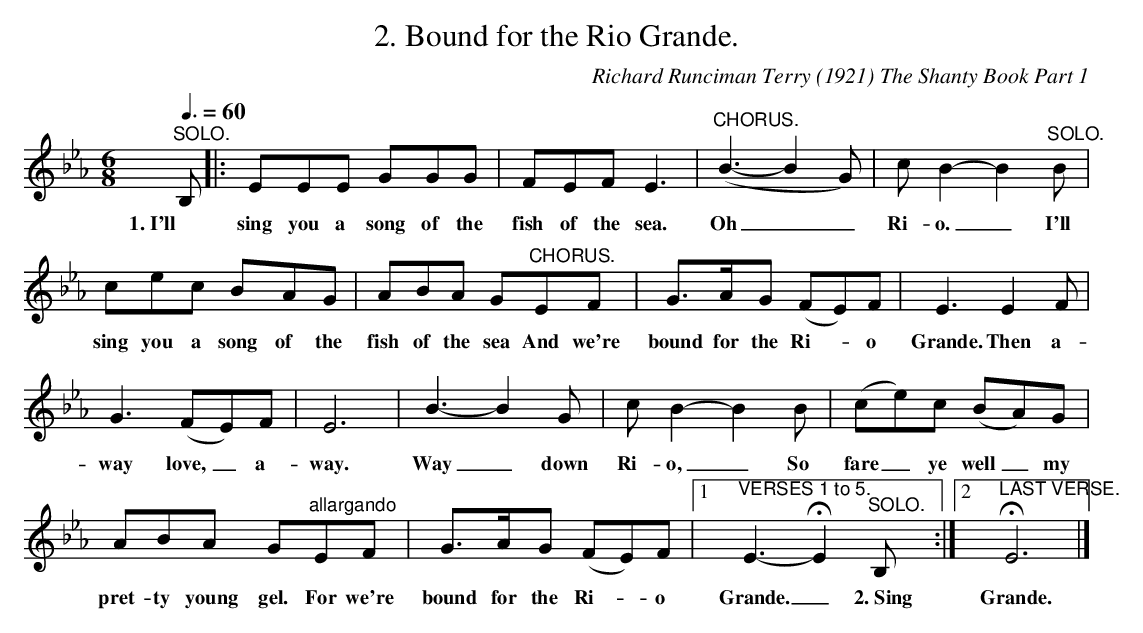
X:1
T:2. Bound for the Rio Grande.
C:Richard Runciman Terry (1921) The Shanty Book Part 1
L:1/8
Q:3/8=60
M:6/8
K:Eb
"^SOLO." B, |: EEE GGG | FEF E3 |"^CHORUS." (B3- B2 G) | c B2- B2"^SOLO." B |$ cec BAG |
w: 1. I'll|sing  you a  song of the|fish  of the  sea.|Oh _ _|Ri- o. _ I'll||
w: |||||sing  you  a  song  of  the|
ABA G"^CHORUS."EF | G>AG (FE)F | E3 E2 F |$ G3 (FE)F | E6 | B3- B2 G | c B2- B2 B | (ce)c (BA)G |$
w: ||||||||
w: fish  of the  sea And  we're|bound  for the  Ri- * o|Grande. Then  a-|way love, _  a-|way.|Way _ down|Ri- o, _ So|fare _ ye well _ my|
ABA G"^allargando"EF | G>AG (FE)F |1"^VERSES 1 to 5." E3- !fermata!E2"^SOLO." B, :|2
w: |||
w: pret- ty  young  gel. For we're|bound  for the  Ri- * o|Grande. _  2. Sing|
"^LAST VERSE." !fermata!E6 |]
w: |
w: Grande.|
